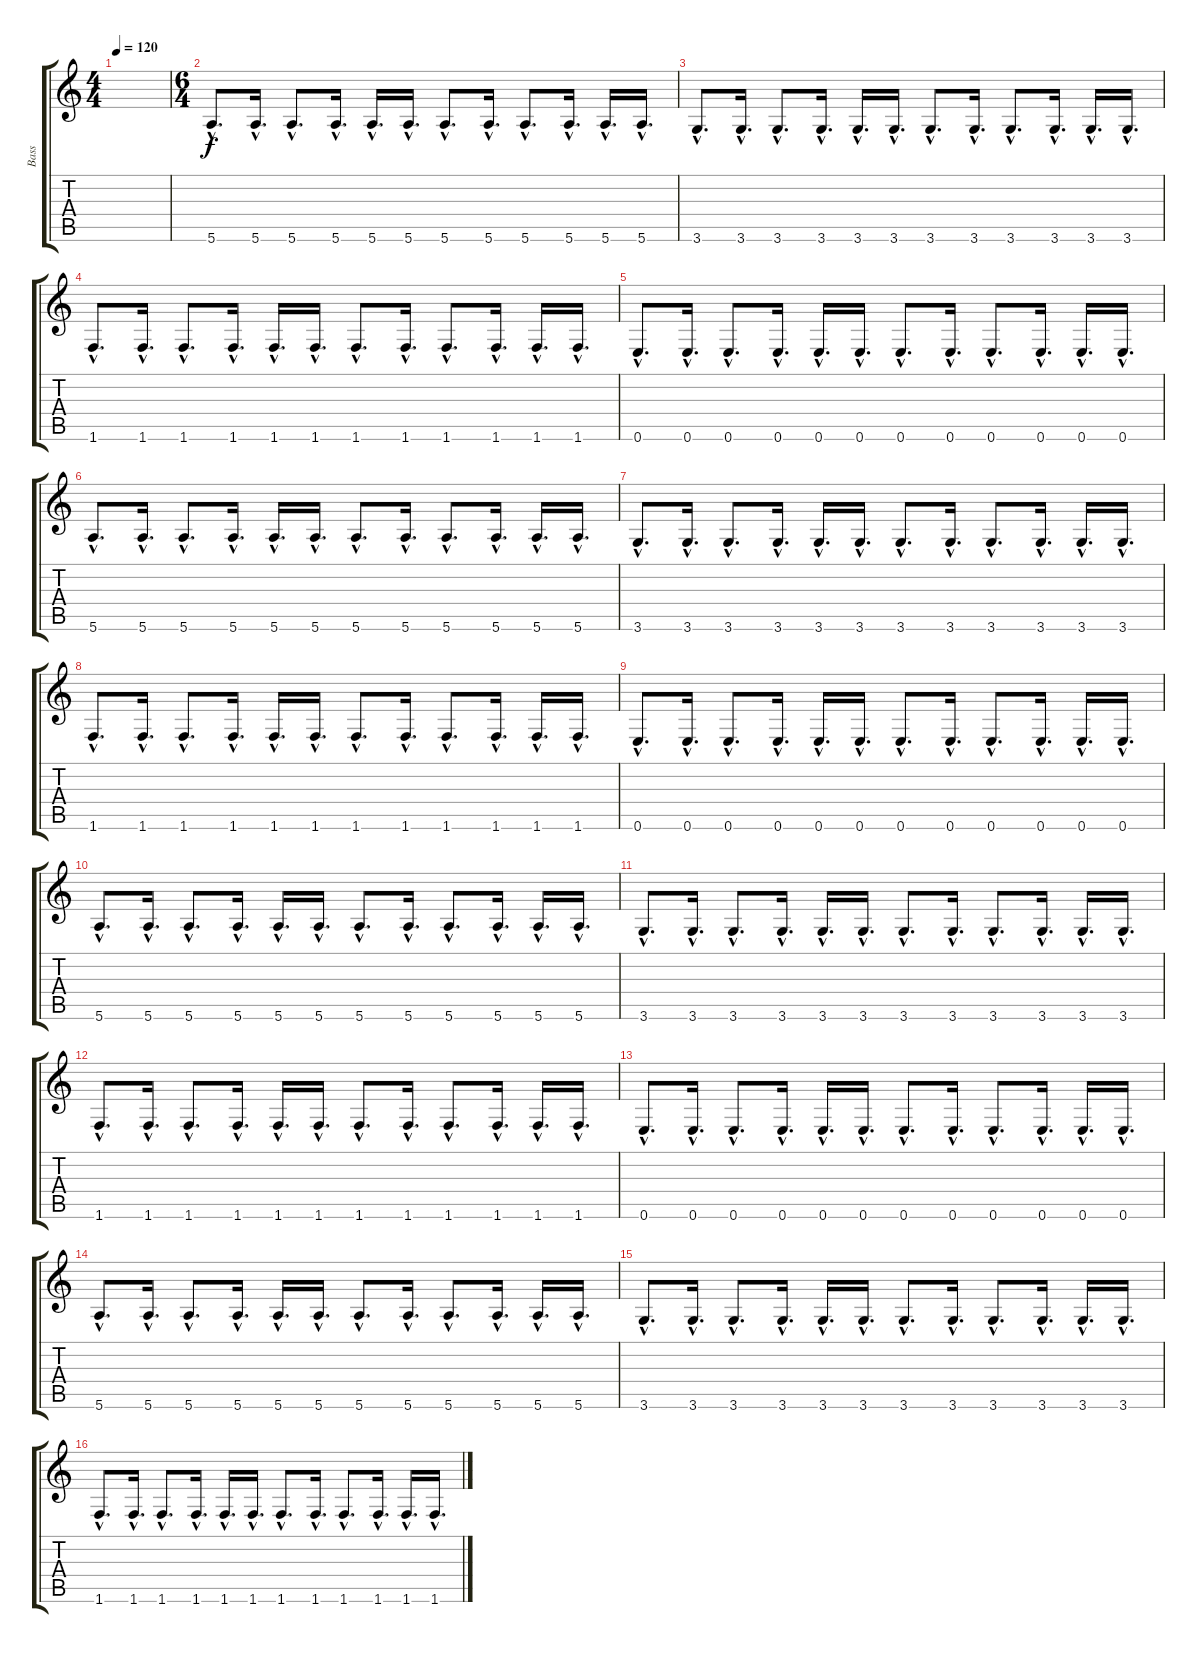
\track ("Bass" "Bass") {instrument slapbass1}
\staff {score tabs}
\tuning (E4 B3 G3 D3 A2 E2) {hide}
\ts (4 4)
\tempo 120
\clef g2
\ks c
|
\ts (6 4)
5.6{hac}.8{d} 5.6{hac}.16{d} 5.6{hac}.8{d} 5.6{hac}.16{d} 5.6{hac}.16{d} 5.6{hac}.16{d} 5.6{hac}.8{d} 5.6{hac}.16{d} 5.6{hac}.8{d} 5.6{hac}.16{d} 5.6{hac}.16{d} 5.6{hac}.16{d} |
3.6{hac}.8{d} 3.6{hac}.16{d} 3.6{hac}.8{d} 3.6{hac}.16{d} 3.6{hac}.16{d} 3.6{hac}.16{d} 3.6{hac}.8{d} 3.6{hac}.16{d} 3.6{hac}.8{d} 3.6{hac}.16{d} 3.6{hac}.16{d} 3.6{hac}.16{d} |
1.6{hac}.8{d} 1.6{hac}.16{d} 1.6{hac}.8{d} 1.6{hac}.16{d} 1.6{hac}.16{d} 1.6{hac}.16{d} 1.6{hac}.8{d} 1.6{hac}.16{d} 1.6{hac}.8{d} 1.6{hac}.16{d} 1.6{hac}.16{d} 1.6{hac}.16{d} |
0.6{hac}.8{d} 0.6{hac}.16{d} 0.6{hac}.8{d} 0.6{hac}.16{d} 0.6{hac}.16{d} 0.6{hac}.16{d} 0.6{hac}.8{d} 0.6{hac}.16{d} 0.6{hac}.8{d} 0.6{hac}.16{d} 0.6{hac}.16{d} 0.6{hac}.16{d} |
5.6{hac}.8{d} 5.6{hac}.16{d} 5.6{hac}.8{d} 5.6{hac}.16{d} 5.6{hac}.16{d} 5.6{hac}.16{d} 5.6{hac}.8{d} 5.6{hac}.16{d} 5.6{hac}.8{d} 5.6{hac}.16{d} 5.6{hac}.16{d} 5.6{hac}.16{d} |
3.6{hac}.8{d} 3.6{hac}.16{d} 3.6{hac}.8{d} 3.6{hac}.16{d} 3.6{hac}.16{d} 3.6{hac}.16{d} 3.6{hac}.8{d} 3.6{hac}.16{d} 3.6{hac}.8{d} 3.6{hac}.16{d} 3.6{hac}.16{d} 3.6{hac}.16{d} |
1.6{hac}.8{d} 1.6{hac}.16{d} 1.6{hac}.8{d} 1.6{hac}.16{d} 1.6{hac}.16{d} 1.6{hac}.16{d} 1.6{hac}.8{d} 1.6{hac}.16{d} 1.6{hac}.8{d} 1.6{hac}.16{d} 1.6{hac}.16{d} 1.6{hac}.16{d} |
0.6{hac}.8{d} 0.6{hac}.16{d} 0.6{hac}.8{d} 0.6{hac}.16{d} 0.6{hac}.16{d} 0.6{hac}.16{d} 0.6{hac}.8{d} 0.6{hac}.16{d} 0.6{hac}.8{d} 0.6{hac}.16{d} 0.6{hac}.16{d} 0.6{hac}.16{d} |
5.6{hac}.8{d} 5.6{hac}.16{d} 5.6{hac}.8{d} 5.6{hac}.16{d} 5.6{hac}.16{d} 5.6{hac}.16{d} 5.6{hac}.8{d} 5.6{hac}.16{d} 5.6{hac}.8{d} 5.6{hac}.16{d} 5.6{hac}.16{d} 5.6{hac}.16{d} |
3.6{hac}.8{d} 3.6{hac}.16{d} 3.6{hac}.8{d} 3.6{hac}.16{d} 3.6{hac}.16{d} 3.6{hac}.16{d} 3.6{hac}.8{d} 3.6{hac}.16{d} 3.6{hac}.8{d} 3.6{hac}.16{d} 3.6{hac}.16{d} 3.6{hac}.16{d} |
1.6{hac}.8{d} 1.6{hac}.16{d} 1.6{hac}.8{d} 1.6{hac}.16{d} 1.6{hac}.16{d} 1.6{hac}.16{d} 1.6{hac}.8{d} 1.6{hac}.16{d} 1.6{hac}.8{d} 1.6{hac}.16{d} 1.6{hac}.16{d} 1.6{hac}.16{d} |
0.6{hac}.8{d} 0.6{hac}.16{d} 0.6{hac}.8{d} 0.6{hac}.16{d} 0.6{hac}.16{d} 0.6{hac}.16{d} 0.6{hac}.8{d} 0.6{hac}.16{d} 0.6{hac}.8{d} 0.6{hac}.16{d} 0.6{hac}.16{d} 0.6{hac}.16{d} |
5.6{hac}.8{d} 5.6{hac}.16{d} 5.6{hac}.8{d} 5.6{hac}.16{d} 5.6{hac}.16{d} 5.6{hac}.16{d} 5.6{hac}.8{d} 5.6{hac}.16{d} 5.6{hac}.8{d} 5.6{hac}.16{d} 5.6{hac}.16{d} 5.6{hac}.16{d} |
3.6{hac}.8{d} 3.6{hac}.16{d} 3.6{hac}.8{d} 3.6{hac}.16{d} 3.6{hac}.16{d} 3.6{hac}.16{d} 3.6{hac}.8{d} 3.6{hac}.16{d} 3.6{hac}.8{d} 3.6{hac}.16{d} 3.6{hac}.16{d} 3.6{hac}.16{d} |
1.6{hac}.8{d} 1.6{hac}.16{d} 1.6{hac}.8{d} 1.6{hac}.16{d} 1.6{hac}.16{d} 1.6{hac}.16{d} 1.6{hac}.8{d} 1.6{hac}.16{d} 1.6{hac}.8{d} 1.6{hac}.16{d} 1.6{hac}.16{d} 1.6{hac}.16{d}
